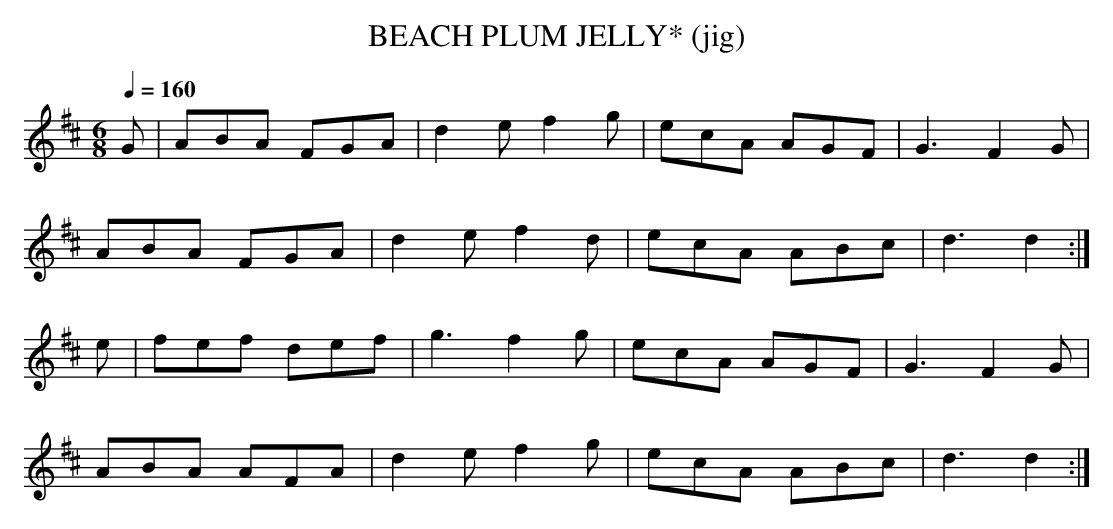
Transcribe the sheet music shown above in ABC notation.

X:1
T:BEACH PLUM JELLY* (jig)
Q:1/4=160
M:6/8
L:1/8
K:D
G|ABA FGA|d2e f2g|ecA AGF|G3 F2G|
ABA FGA|d2e f2d|ecA ABc|d3 d2 :|
e|fef def|g3 f2g|ecA AGF|G3 F2G|
ABA AFA|d2e f2g|ecA ABc|d3 d2 :|
